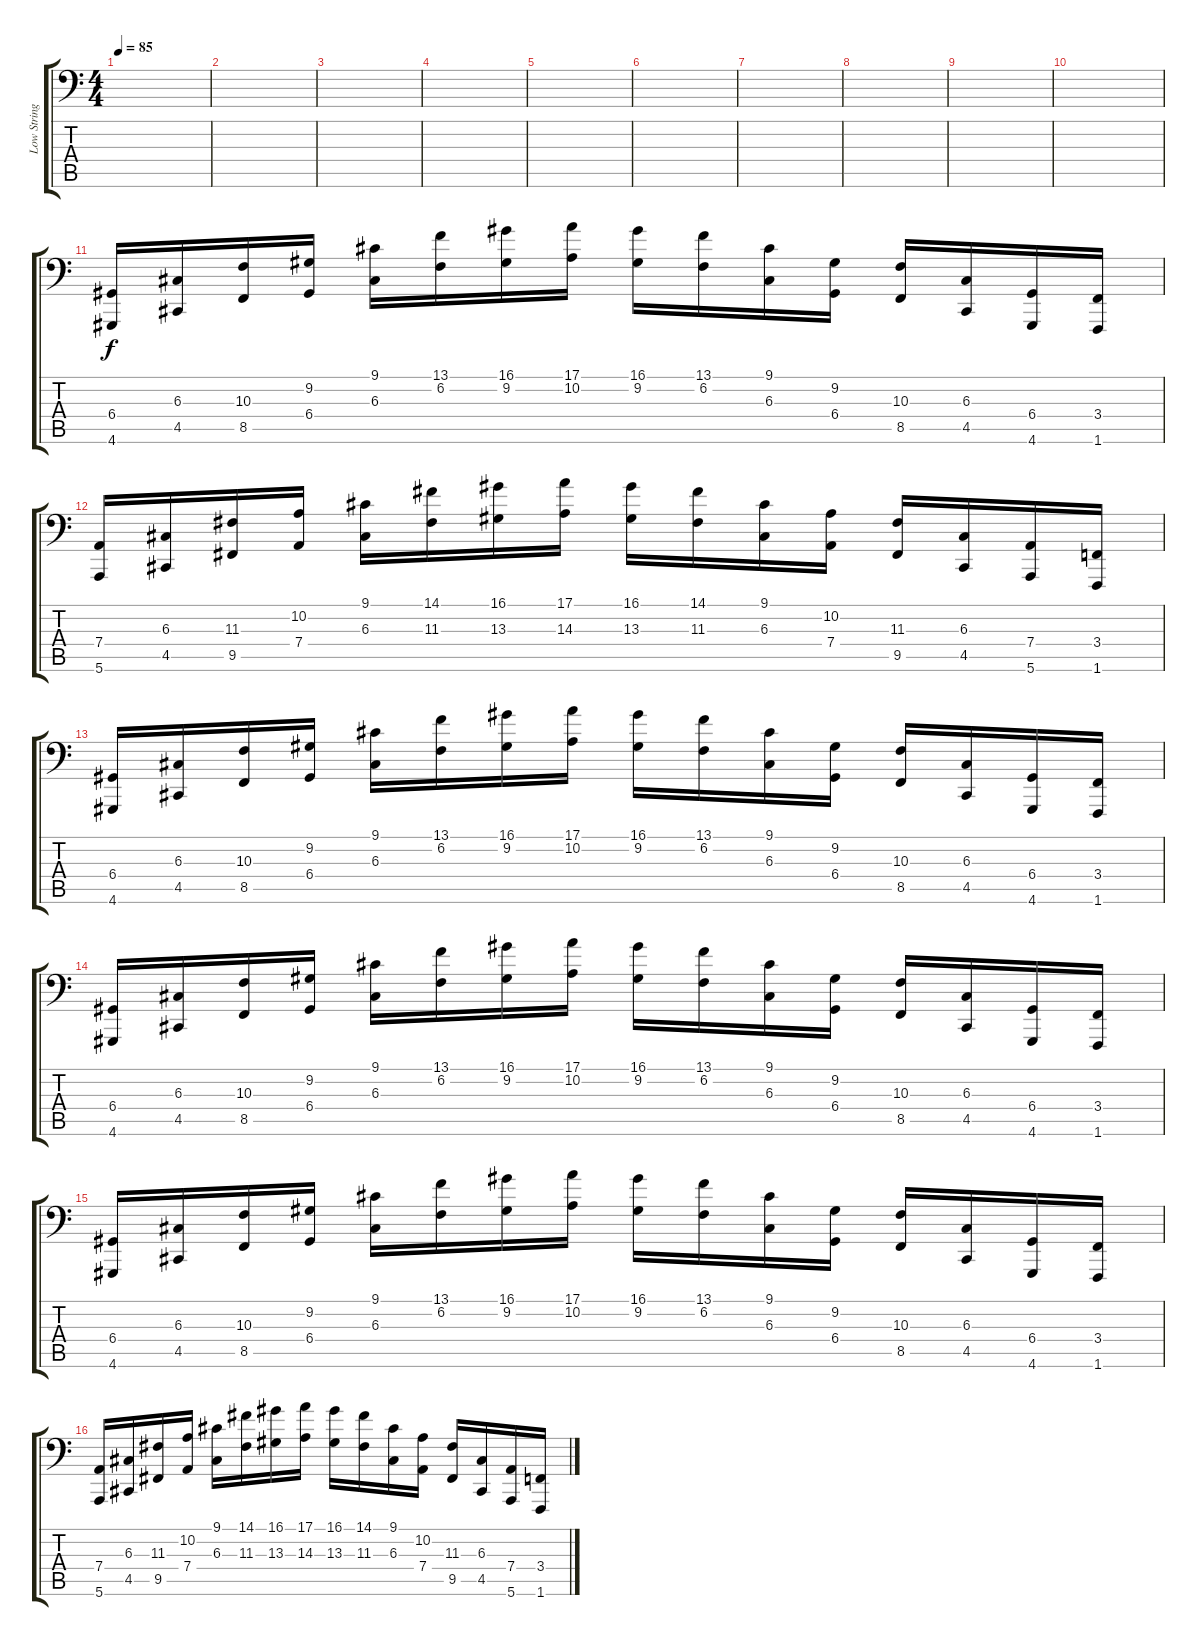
\track ("Low Strings" "Low String") {instrument stringensemble1}
\staff {score tabs}
\tuning (E3 B2 G2 D2 A1 E1) {hide}
\ts (4 4)
\tempo 85
\clef f4
\ks c
|
|
|
|
|
|
|
|
|
|
(6.4 4.6).16 (6.3 4.5).16 (10.3 8.5).16 (9.2 6.4).16 (9.1 6.3).16 (13.1 6.2).16 (16.1 9.2).16 (17.1 10.2).16 (16.1 9.2).16 (13.1 6.2).16 (9.1 6.3).16 (9.2 6.4).16 (10.3 8.5).16 (6.3 4.5).16 (6.4 4.6).16 (3.4 1.6).16 |
(7.4 5.6).16 (6.3 4.5).16 (11.3 9.5).16 (10.2 7.4).16 (9.1 6.3).16 (14.1 11.3).16 (16.1 13.3).16 (17.1 14.3).16 (16.1 13.3).16 (14.1 11.3).16 (9.1 6.3).16 (10.2 7.4).16 (11.3 9.5).16 (6.3 4.5).16 (7.4 5.6).16 (3.4 1.6).16 |
(6.4 4.6).16 (6.3 4.5).16 (10.3 8.5).16 (9.2 6.4).16 (9.1 6.3).16 (13.1 6.2).16 (16.1 9.2).16 (17.1 10.2).16 (16.1 9.2).16 (13.1 6.2).16 (9.1 6.3).16 (9.2 6.4).16 (10.3 8.5).16 (6.3 4.5).16 (6.4 4.6).16 (3.4 1.6).16 |
(6.4 4.6).16 (6.3 4.5).16 (10.3 8.5).16 (9.2 6.4).16 (9.1 6.3).16 (13.1 6.2).16 (16.1 9.2).16 (17.1 10.2).16 (16.1 9.2).16 (13.1 6.2).16 (9.1 6.3).16 (9.2 6.4).16 (10.3 8.5).16 (6.3 4.5).16 (6.4 4.6).16 (3.4 1.6).16 |
(6.4 4.6).16 (6.3 4.5).16 (10.3 8.5).16 (9.2 6.4).16 (9.1 6.3).16 (13.1 6.2).16 (16.1 9.2).16 (17.1 10.2).16 (16.1 9.2).16 (13.1 6.2).16 (9.1 6.3).16 (9.2 6.4).16 (10.3 8.5).16 (6.3 4.5).16 (6.4 4.6).16 (3.4 1.6).16 |
(7.4 5.6).16 (6.3 4.5).16 (11.3 9.5).16 (10.2 7.4).16 (9.1 6.3).16 (14.1 11.3).16 (16.1 13.3).16 (17.1 14.3).16 (16.1 13.3).16 (14.1 11.3).16 (9.1 6.3).16 (10.2 7.4).16 (11.3 9.5).16 (6.3 4.5).16 (7.4 5.6).16 (3.4 1.6).16
